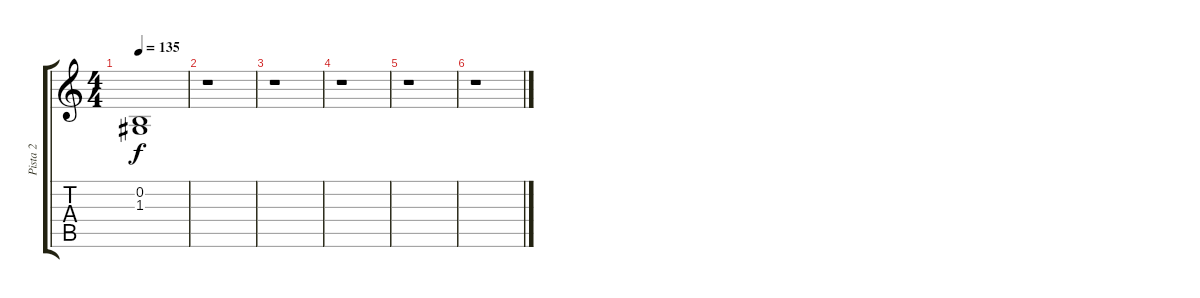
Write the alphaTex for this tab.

\track ("Pista 2" "Pista 2") {instrument brightacousticpiano}
\staff {score tabs}
\tuning (E4 B3 G3 D3 A2 E2) {hide}
\ts (4 4)
\tempo 135
\clef g2
\ks c
(0.2 1.3).1{dy f} |
r.1 |
r.1 |
r.1 |
r.1 |
r.1
